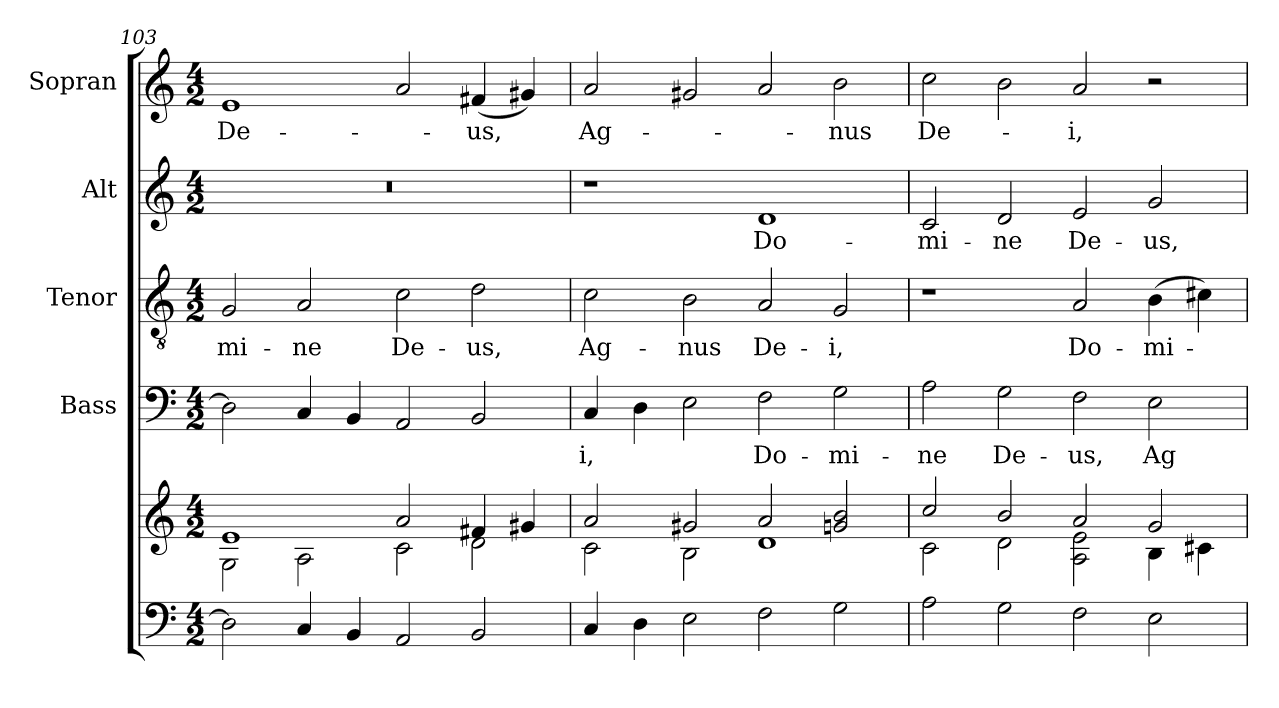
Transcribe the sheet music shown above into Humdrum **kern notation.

**kern	**kern	**kern	**text	**kern	**text	**kern	**text	**kern	**text
*part5	*part5	*part4	*part4	*part3	*part3	*part2	*part2	*part1	*part1
*staff6	*staff5	*staff4	*staff4	*staff3	*staff3	*staff2	*staff2	*staff1	*staff1
*	*	*I"Bass	*	*I"Tenor	*	*I"Alt	*	*I"Sopran	*
*	*	*I'B.	*	*I'T.	*	*I'A.	*	*I'S.	*
*clefF4	*clefG2	*clefF4	*	*clefGv2	*	*clefG2	*	*clefG2	*
*k[]	*k[]	*k[]	*	*k[]	*	*k[]	*	*k[]	*
*C:	*C:	*C:	*	*C:	*	*C:	*	*C:	*
*M4/2	*M4/2	*M4/2	*	*M4/2	*	*M4/2	*	*M4/2	*
=103	=103	=103	=103	=103	=103	=103	=103	=103	=103
*	*^	*	*	*	*	*	*	*	*
!	!	!	!	!	!	!LO:LY:b	!	!	!	!LO:LY:b
2D\]	1e	2G\	2D\]	.	2G/	-mi-	0r	.	1e	De-
!	!	!	!	!	!	!LO:LY:b	!	!	!	!
4C/	.	2A\	4C/	.	2A/	-ne	.	.	.	.
4BB/	.	.	4BB/	.	.	.	.	.	.	.
!	!	!	!	!	!	!LO:LY:b	!	!	!	!
2AA/	2a/	2c\	2AA/	.	2c\	De-	.	.	2a/	.
!	!	!	!	!	!	!LO:LY:b	!	!	!	!LO:LY:b
2BB/	4f#X/	2d\	2BB/	.	2d\	-us,	.	.	(<4f#X/	-us,
.	4g#X/	.	.	.	.	.	.	.	4g#X/)	.
!!LO:PB:g=z
=104	=104	=104	=104	=104	=104	=104	=104	=104	=104	=104
!	!	!	!	!LO:LY:b	!	!LO:LY:b	!	!	!	!LO:LY:b
4C/	2a/	2c\	4C/	-i,	2c\	Ag-	1r	.	2a/	Ag-
4D\	.	.	4D\	.	.	.	.	.	.	.
!	!	!	!	!	!	!LO:LY:b	!	!	!	!
2E\	2g#X/	2B\	2E\	.	2B\	-nus	.	.	2g#X/	.
!	!	!	!	!LO:LY:b	!	!LO:LY:b	!	!LO:LY:b	!	!
2F\	2a/	1d	2F\	Do-	2A/	De-	1d	Do-	2a/	.
!	!	!	!	!LO:LY:b	!	!LO:LY:b	!	!	!	!LO:LY:b
2G\	2gn/ 2b/	.	2G\	-mi-	2G/	-i,	.	.	2b\	-nus
=105	=105	=105	=105	=105	=105	=105	=105	=105	=105	=105
!	!	!	!	!LO:LY:b	!	!	!	!LO:LY:b	!	!LO:LY:b
2A\	2cc/	2c\	2A\	-ne	1r	.	2c/	-mi-	2cc\	De-
!	!	!	!	!LO:LY:b	!	!	!	!LO:LY:b	!	!
2G\	2b/	2d\	2G\	De-	.	.	2d/	-ne	2b\	.
!	!	!	!	!LO:LY:b	!	!LO:LY:b	!	!LO:LY:b	!	!LO:LY:b
2F\	2a/	2A\ 2e\	2F\	-us,	2A/	Do-	2e/	De-	2a/	-i,
!	!	!	!	!LO:LY:b	!	!LO:LY:b	!	!LO:LY:b	!	!
2E\	2g/	4B\	2E\	Ag-	(>4B\	-mi-	2g/	-us,	2r	.
.	.	4c#X\	.	.	4c#X\)	.	.	.	.	.
*	*v	*v	*	*	*	*	*	*	*	*
=	=	=	=	=	=	=	=	=	=
*-	*-	*-	*-	*-	*-	*-	*-	*-	*-
